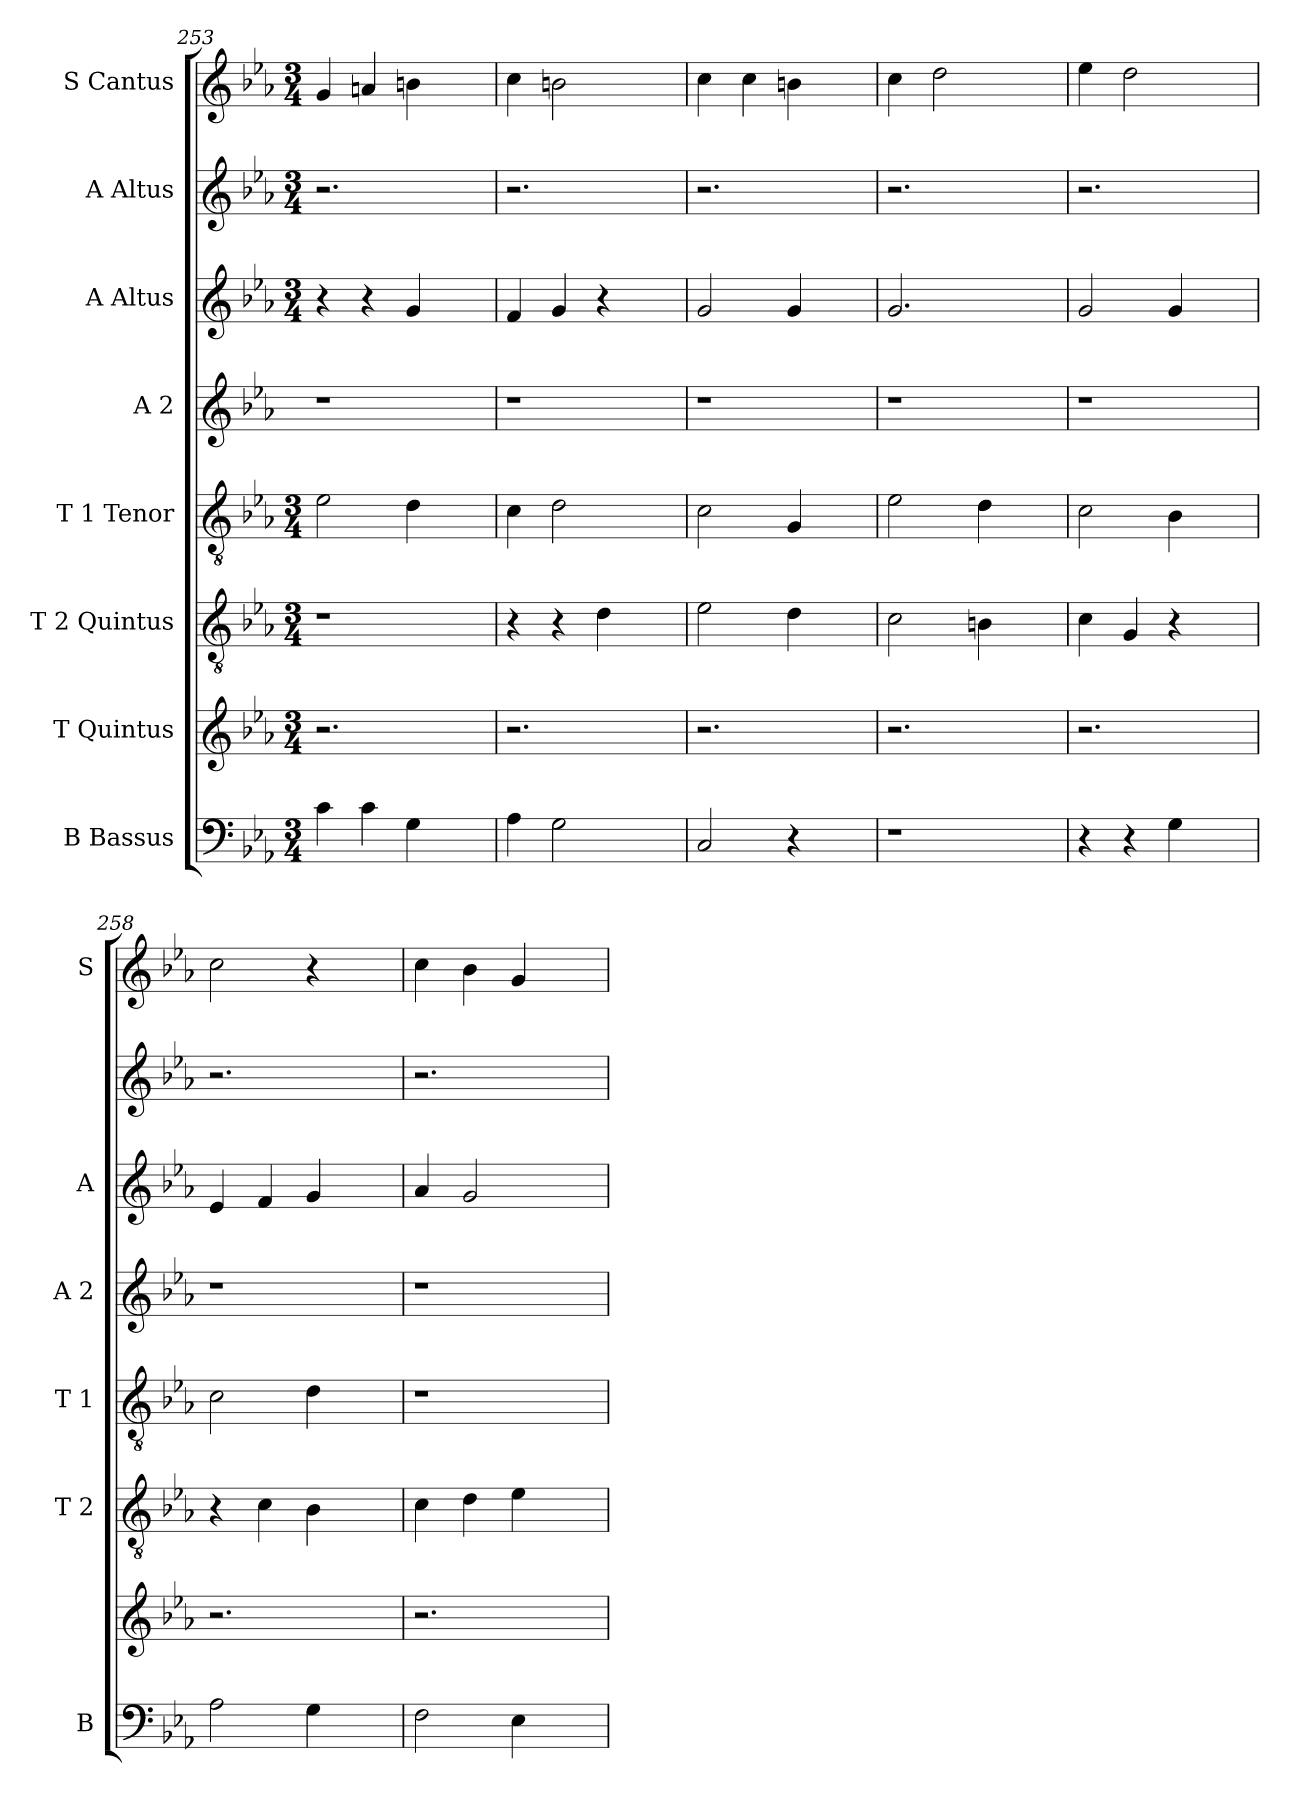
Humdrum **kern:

**kern	**kern	**kern	**kern	**kern	**kern	**kern	**kern
*part8	*part7	*part6	*part5	*part4	*part3	*part2	*part1
*staff8	*staff7	*staff6	*staff5	*staff4	*staff3	*staff2	*staff1
*I"B Bassus	*I"T Quintus	*I"T 2 Quintus	*I"T 1 Tenor	*I"A 2	*I"A Altus	*I"A Altus	*I"S Cantus
*I'B	*	*I'T 2	*I'T 1	*I'A 2	*I'A	*	*I'S
*clefF4	*clefG2	*clefGv2	*clefGv2	*clefG2	*clefG2	*clefG2	*clefG2
*k[b-e-a-]	*k[b-e-a-]	*k[b-e-a-]	*k[b-e-a-]	*k[b-e-a-]	*k[b-e-a-]	*k[b-e-a-]	*k[b-e-a-]
*E-:	*E-:	*E-:	*E-:	*E-:	*E-:	*E-:	*E-:
*M3/4	*M3/4	*M3/4	*M3/4	*	*M3/4	*M3/4	*M3/4
=253	=253	=253	=253	=253	=253	=253	=253
!	!	!LO:N:vis=1	!	!	!	!	!
4c\	2.r	2.r	2e-\	1r	4r	2.r	4g/
4c\	.	.	.	.	4r	.	4an/
4G\	.	.	4d\	.	4g/	.	4bn\
4ryy	4ryy	4ryy	4ryy	.	4ryy	4ryy	4ryy
=254	=254	=254	=254	=254	=254	=254	=254
4A-\	2.r	4r	4c\	1r	4f/	2.r	4cc\
2G\	.	4r	2d\	.	4g/	.	2bn\
.	.	4d\	.	.	4r	.	.
4ryy	4ryy	4ryy	4ryy	.	4ryy	4ryy	4ryy
=255	=255	=255	=255	=255	=255	=255	=255
2C/	2.r	2e-\	2c\	1r	2g/	2.r	4cc\
.	.	.	.	.	.	.	4cc\
4r	.	4d\	4G/	.	4g/	.	4bn\
4ryy	4ryy	4ryy	4ryy	.	4ryy	4ryy	4ryy
!!LO:LB:g=z
=256	=256	=256	=256	=256	=256	=256	=256
!LO:N:vis=1	!	!	!	!	!	!	!
2.r	2.r	2c\	2e-\	1r	2.g/	2.r	4cc\
.	.	.	.	.	.	.	2dd\
.	.	4Bn\	4d\	.	.	.	.
4ryy	4ryy	4ryy	4ryy	.	4ryy	4ryy	4ryy
=257	=257	=257	=257	=257	=257	=257	=257
4r	2.r	4c\	2c\	1r	2g/	2.r	4ee-\
4r	.	4G/	.	.	.	.	2dd\
4G\	.	4r	4B-\	.	4g/	.	.
4ryy	4ryy	4ryy	4ryy	.	4ryy	4ryy	4ryy
=258	=258	=258	=258	=258	=258	=258	=258
2A-\	2.r	4r	2c\	1r	4e-/	2.r	2cc\
.	.	4c\	.	.	4f/	.	.
4G\	.	4B-\	4d\	.	4g/	.	4r
4ryy	4ryy	4ryy	4ryy	.	4ryy	4ryy	4ryy
=259	=259	=259	=259	=259	=259	=259	=259
!	!	!	!LO:N:vis=1	!	!	!	!
2F\	2.r	4c\	2.r	1r	4a-/	2.r	4cc\
.	.	4d\	.	.	2g/	.	4b-\
4E-\	.	4e-\	.	.	.	.	4g/
4ryy	4ryy	4ryy	4ryy	.	4ryy	4ryy	4ryy
=	=	=	=	=	=	=	=
*-	*-	*-	*-	*-	*-	*-	*-
